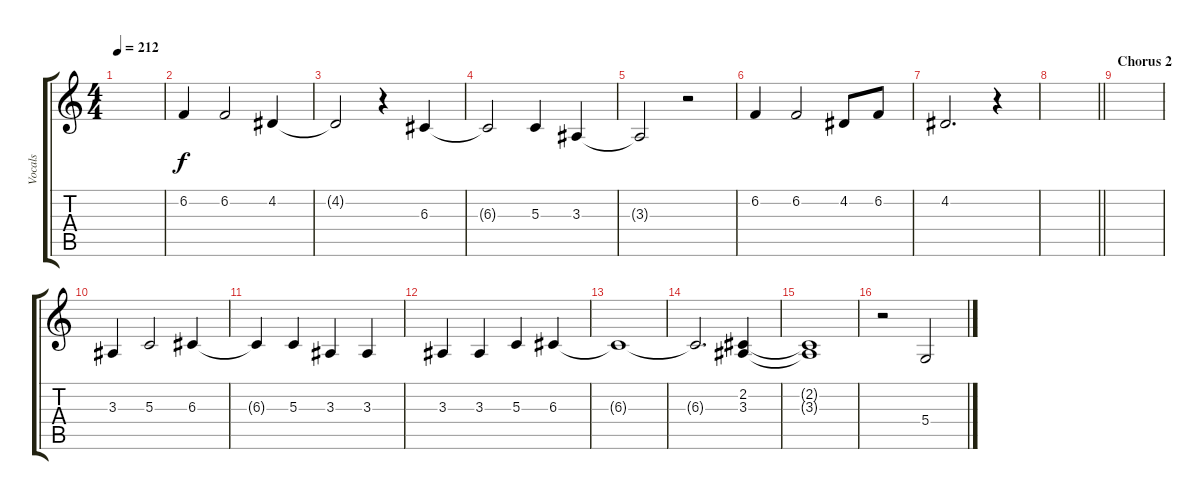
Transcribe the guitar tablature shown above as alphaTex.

\track ("Vocals" "Vocals") {instrument clarinet}
\staff {score tabs}
\tuning (E4 B3 G3 D3 A2 E2) {hide}
\ts (4 4)
\tempo 212
\clef g2
\ks c
|
6.2.4 6.2.2 4.2.4 |
4.2{t}.2 r.4 6.3.4 |
6.3{t}.2 5.3.4 3.3.4 |
3.3{t}.2 r.2 |
6.2.4 6.2.2 4.2.8 6.2.8 |
4.2.2{d} r.4 |
\barLineRight lightlight
|
\section ("" "Chorus 2")
|
3.3.4 5.3.2 6.3.4 |
6.3{t}.4 5.3.4 3.3.4 3.3.4 |
3.3.4 3.3.4 5.3.4 6.3.4 |
6.3{t}.1 |
6.3{t}.2{d} (2.2 3.3).4 |
(2.2{t} 3.3{t}).1 |
r.2 5.4.2
